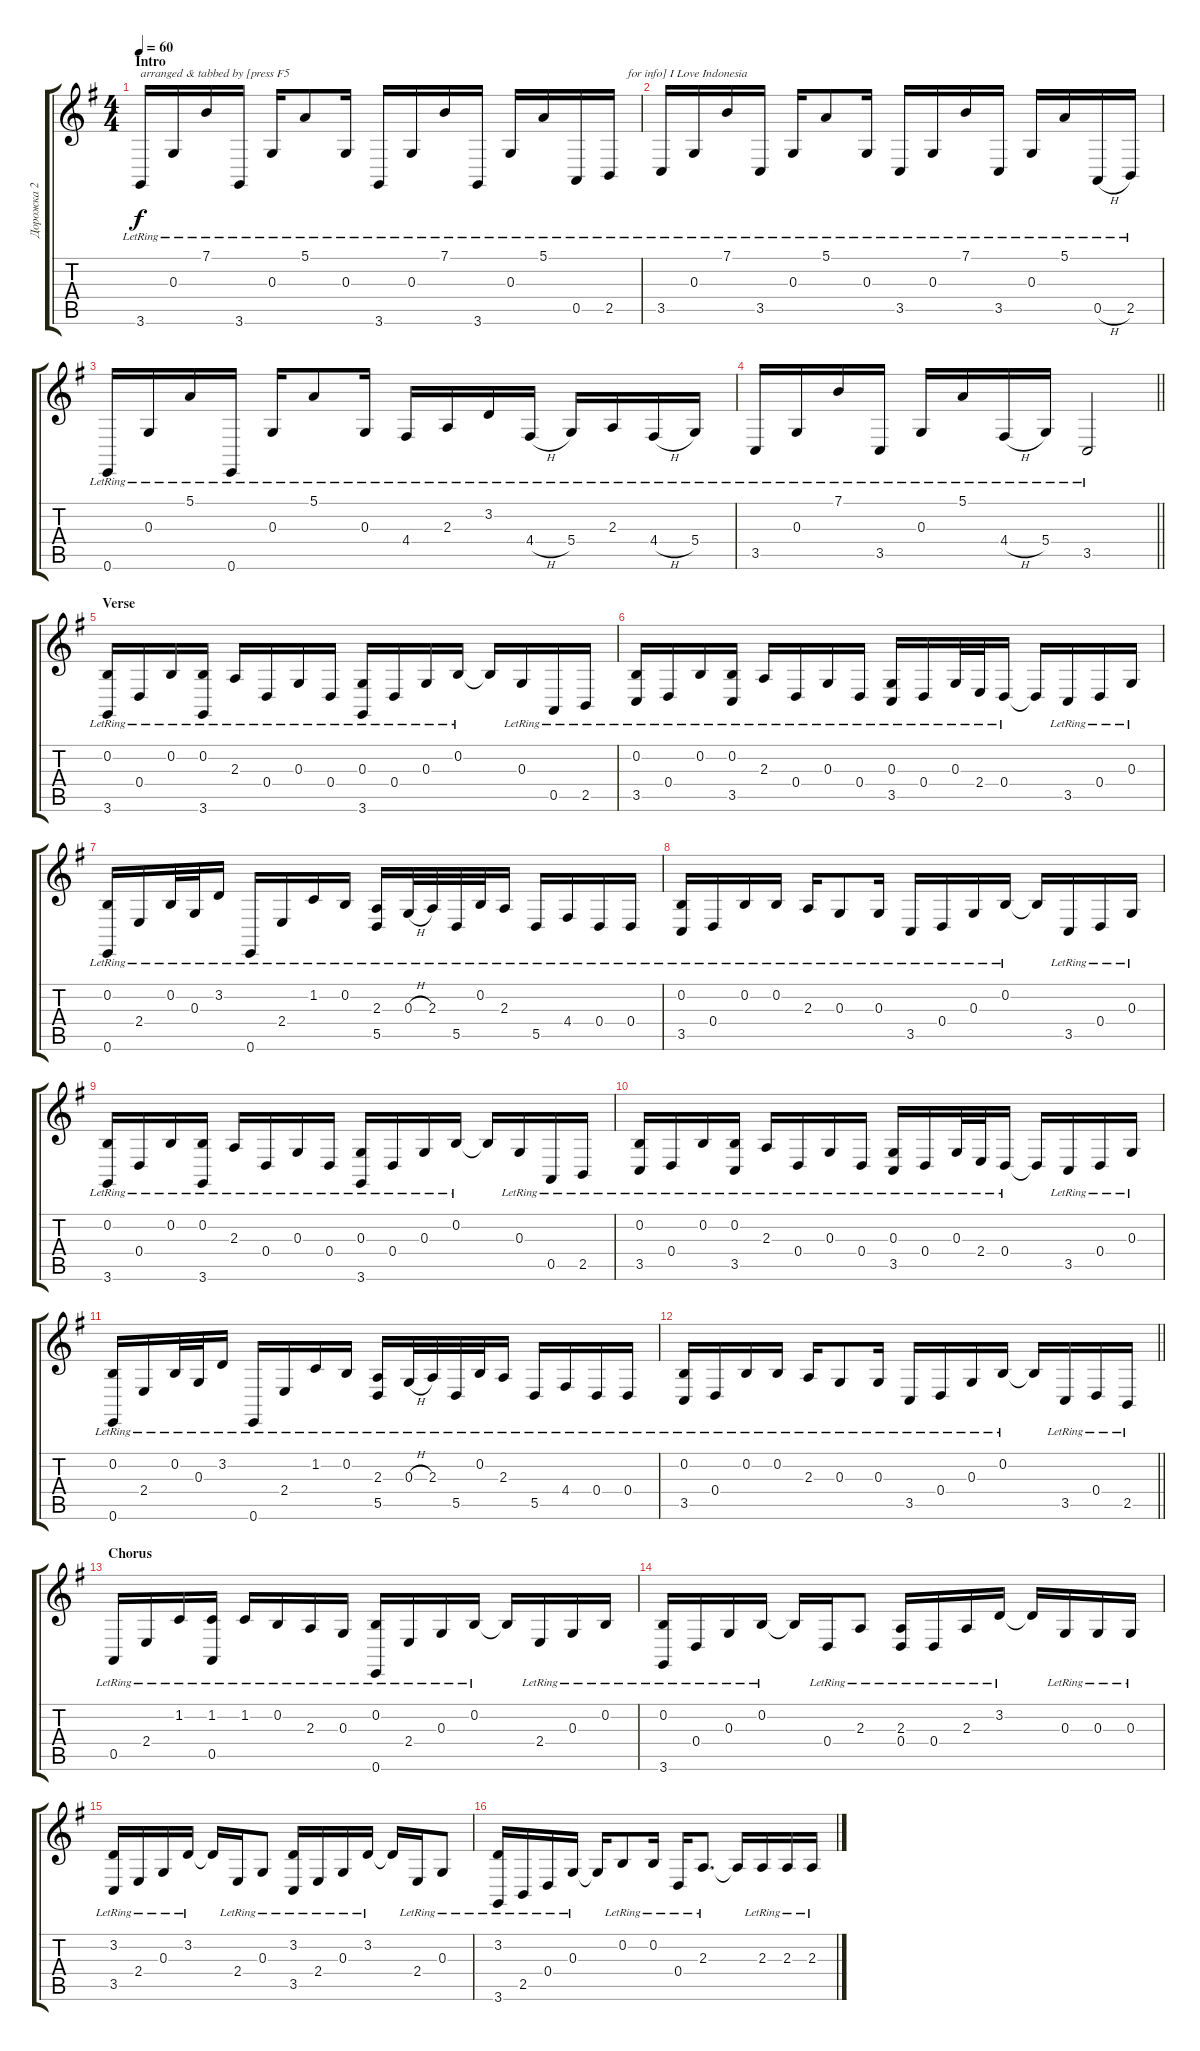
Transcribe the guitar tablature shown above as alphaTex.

\track ("Дорожка 2" "Дорожка 2") {instrument electricgrandpiano}
\staff {score tabs}
\tuning (E4 B3 G3 D3 A2 E2) {hide}
\ts (4 4)
\section ("" "Intro")
\tempo 60
\clef g2
\ks g
3.6{lr}.16{txt "arranged & tabbed by [press F5" dy f instrument electricgrandpiano} 0.3{lr}.16 7.1{lr}.16 3.6{lr}.16 0.3{lr}.16 5.1{lr}.8 0.3{lr}.16 3.6{lr}.16 0.3{lr}.16 7.1{lr}.16 3.6{lr}.16 0.3{lr}.16 5.1{lr}.16 0.5{lr}.16 2.5{lr}.16{txt "      for info] I Love Indonesia"} |
3.5{lr}.16 0.3{lr}.16 7.1{lr}.16 3.5{lr}.16 0.3{lr}.16 5.1{lr}.8 0.3{lr}.16 3.5{lr}.16 0.3{lr}.16 7.1{lr}.16 3.5{lr}.16 0.3{lr}.16 5.1{lr}.16 0.5{h lr}.16 2.5{lr}.16 |
0.6{lr}.16 0.3{lr}.16 5.1{lr}.16 0.6{lr}.16 0.3{lr}.16 5.1{lr}.8 0.3{lr}.16 4.4{lr}.16 2.3{lr}.16 3.2{lr}.16 4.4{h lr}.16 5.4{lr}.16 2.3{lr}.16 4.4{h lr}.16 5.4{lr}.16 |
\barLineRight lightlight
3.5{lr}.16 0.3{lr}.16 7.1{lr}.16 3.5{lr}.16 0.3{lr}.16 5.1{lr}.16 4.4{h lr}.16 5.4{lr}.16 3.5{lr}.2 |
\section ("" "Verse")
(0.2{lr} 3.6{lr}).16 0.4{lr}.16 0.2{lr}.16 (0.2{lr} 3.6{lr}).16 2.3{lr}.16 0.4{lr}.16 0.3{lr}.16 0.4{lr}.16 (0.3{lr} 3.6{lr}).16 0.4{lr}.16 0.3{lr}.16 0.2{lr}.16 0.2{t}.16 0.3{lr}.16 0.5{lr}.16 2.5{lr}.16 |
(0.2{lr} 3.5{lr}).16 0.4{lr}.16 0.2{lr}.16 (0.2{lr} 3.5{lr}).16 2.3{lr}.16 0.4{lr}.16 0.3{lr}.16 0.4{lr}.16 (0.3{lr} 3.5{lr}).16 0.4{lr}.16 0.3{lr}.32 2.4{lr}.32 0.4{lr}.16 0.4{t}.16 3.5{lr}.16 0.4{lr}.16 0.3{lr}.16 |
(0.2{lr} 0.6{lr}).16 2.4{lr}.16 0.2{lr}.32 0.3{lr}.32 3.2{lr}.16 0.6{lr}.16 2.4{lr}.16 1.2{lr}.16 0.2{lr}.16 (2.3{lr} 5.5{lr}).16 0.3{h lr}.32 2.3{lr}.32 5.5{lr}.32 0.2{lr}.32 2.3{lr}.16 5.5{lr}.16 4.4{lr}.16 0.4{lr}.16 0.4{lr}.16 |
(0.2{lr} 3.5{lr}).16 0.4{lr}.16 0.2{lr}.16 0.2{lr}.16 2.3{lr}.16 0.3{lr}.8 0.3{lr}.16 3.5{lr}.16 0.4{lr}.16 0.3{lr}.16 0.2{lr}.16 0.2{t}.16 3.5{lr}.16 0.4{lr}.16 0.3{lr}.16 |
(0.2{lr} 3.6{lr}).16 0.4{lr}.16 0.2{lr}.16 (0.2{lr} 3.6{lr}).16 2.3{lr}.16 0.4{lr}.16 0.3{lr}.16 0.4{lr}.16 (0.3{lr} 3.6{lr}).16 0.4{lr}.16 0.3{lr}.16 0.2{lr}.16 0.2{t}.16 0.3{lr}.16 0.5{lr}.16 2.5{lr}.16 |
(0.2{lr} 3.5{lr}).16 0.4{lr}.16 0.2{lr}.16 (0.2{lr} 3.5{lr}).16 2.3{lr}.16 0.4{lr}.16 0.3{lr}.16 0.4{lr}.16 (0.3{lr} 3.5{lr}).16 0.4{lr}.16 0.3{lr}.32 2.4{lr}.32 0.4{lr}.16 0.4{t}.16 3.5{lr}.16 0.4{lr}.16 0.3{lr}.16 |
(0.2{lr} 0.6{lr}).16 2.4{lr}.16 0.2{lr}.32 0.3{lr}.32 3.2{lr}.16 0.6{lr}.16 2.4{lr}.16 1.2{lr}.16 0.2{lr}.16 (2.3{lr} 5.5{lr}).16 0.3{h lr}.32 2.3{lr}.32 5.5{lr}.32 0.2{lr}.32 2.3{lr}.16 5.5{lr}.16 4.4{lr}.16 0.4{lr}.16 0.4{lr}.16 |
\barLineRight lightlight
(0.2{lr} 3.5{lr}).16 0.4{lr}.16 0.2{lr}.16 0.2{lr}.16 2.3{lr}.16 0.3{lr}.8 0.3{lr}.16 3.5{lr}.16 0.4{lr}.16 0.3{lr}.16 0.2{lr}.16 0.2{t}.16 3.5{lr}.16 0.4{lr}.16 2.5{lr}.16 |
\section ("" "Chorus")
0.5{lr}.16 2.4{lr}.16 1.2{lr}.16 (1.2{lr} 0.5{lr}).16 1.2{lr}.16 0.2{lr}.16 2.3{lr}.16 0.3{lr}.16 (0.2{lr} 0.6{lr}).16 2.4{lr}.16 0.3{lr}.16 0.2{lr}.16 0.2{t}.16 2.4{lr}.16 0.3{lr}.16 0.2{lr}.16 |
(0.2{lr} 3.6{lr}).16 0.4{lr}.16 0.3{lr}.16 0.2{lr}.16 0.2{t}.16 0.4{lr}.16 2.3{lr}.8 (2.3{lr} 0.4{lr}).16 0.4{lr}.16 2.3{lr}.16 3.2{lr}.16 3.2{t}.16 0.3{lr}.16 0.3{lr}.16 0.3{lr}.16 |
(3.2{lr} 3.5{lr}).16 2.4{lr}.16 0.3{lr}.16 3.2{lr}.16 3.2{t}.16 2.4{lr}.16 0.3{lr}.8 (3.2{lr} 3.5{lr}).16 2.4{lr}.16 0.3{lr}.16 3.2{lr}.16 3.2{t}.16 2.4{lr}.16 0.3{lr}.8 |
(3.2{lr} 3.6{lr}).16 2.5{lr}.16 0.4{lr}.16 0.3{lr}.16 0.3{t}.16 0.2{lr}.8 0.2{lr}.16 0.4{lr}.16 2.3{lr}.8{d} 2.3{t}.16 2.3{lr}.16 2.3{lr}.16 2.3{lr}.16
